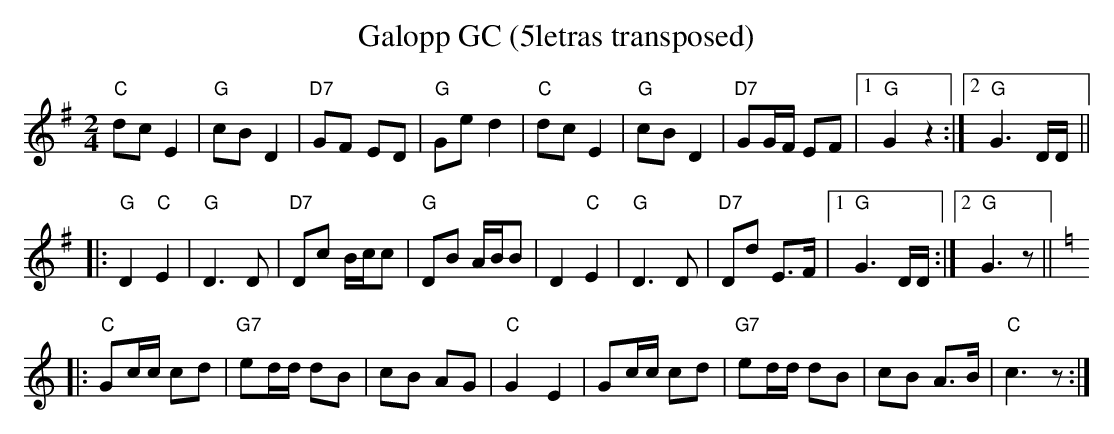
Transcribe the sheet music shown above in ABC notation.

X:1
T:Galopp GC (5letras transposed)
M:2/4
L:1/8
K:G transpose=3 %%MIDI gchordon
"C"dcE2 | "G"cBD2 | "D7"GF ED | "G"Ged2 | "C"dcE2 | "G"cBD2 | \
"D7"GG/2F/2 EF |1 "G"G2z2 :|2 "G"G3D/2D/2 ||
|: "G"D2"C"E2 | "G"D3D | "D7"Dc B/2c/2c | \
"G"DB A/2B/2B | D2"C"E2 | "G"D3D | "D7"Dd E>F |1 "G"G3D/2D/2 :|2 "G"G3z || [K:C]
|: "C"Gc/2c/2 cd | "G7"ed/2d/2 dB | cB AG | "C"G2E2 | Gc/2c/2 cd | "G7"ed/2d/2 dB | cB A>B | "C"c3z :|
